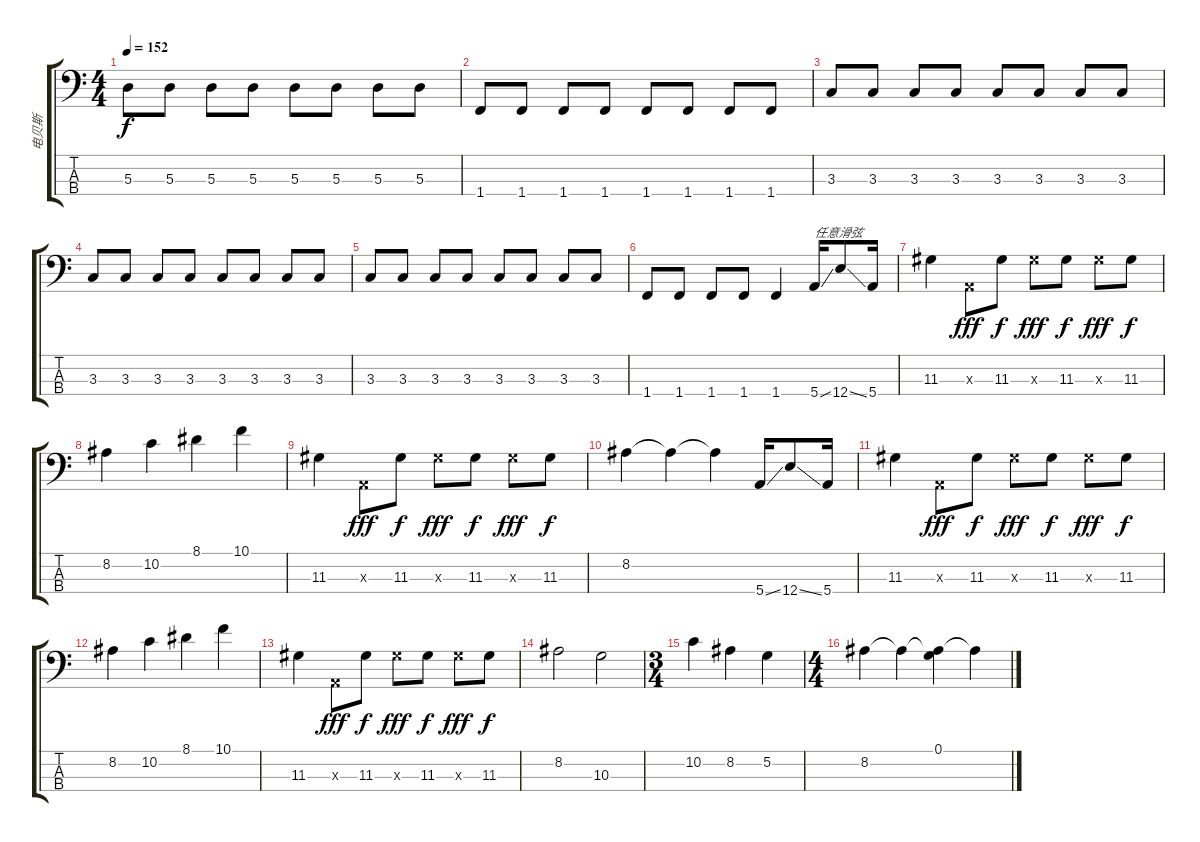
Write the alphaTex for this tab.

\track ("电贝斯" "电贝斯") {instrument electricbassfinger}
\staff {score tabs}
\tuning (G2 D2 A1 E1) {hide}
\ts (4 4)
\tempo 152
\clef f4
\ks c
5.3.8{dy f} 5.3.8 5.3.8 5.3.8 5.3.8 5.3.8 5.3.8 5.3.8 |
1.4.8 1.4.8 1.4.8 1.4.8 1.4.8 1.4.8 1.4.8 1.4.8 |
3.3.8 3.3.8 3.3.8 3.3.8 3.3.8 3.3.8 3.3.8 3.3.8 |
3.3.8 3.3.8 3.3.8 3.3.8 3.3.8 3.3.8 3.3.8 3.3.8 |
3.3.8 3.3.8 3.3.8 3.3.8 3.3.8 3.3.8 3.3.8 3.3.8 |
1.4.8 1.4.8 1.4.8 1.4.8 1.4.4 5.4{ss}.16{txt "任意滑弦"} 12.4{ss}.8 5.4.16 |
11.3.4 0.3{x}.8{dy fff} 11.3.8{dy f} 11.3{x}.8{dy fff} 11.3.8{dy f} 11.3{x}.8{dy fff} 11.3.8{dy f} |
8.2.4 10.2.4 8.1.4 10.1.4 |
11.3.4 0.3{x}.8{dy fff} 11.3.8{dy f} 11.3{x}.8{dy fff} 11.3.8{dy f} 11.3{x}.8{dy fff} 11.3.8{dy f} |
8.2.4 8.2{t}.4 8.2{t}.4 5.4{ss}.16 12.4{ss}.8 5.4.16 |
11.3.4 0.3{x}.8{dy fff} 11.3.8{dy f} 11.3{x}.8{dy fff} 11.3.8{dy f} 11.3{x}.8{dy fff} 11.3.8{dy f} |
8.2.4 10.2.4 8.1.4 10.1.4 |
11.3.4 0.3{x}.8{dy fff} 11.3.8{dy f} 11.3{x}.8{dy fff} 11.3.8{dy f} 11.3{x}.8{dy fff} 11.3.8{dy f} |
8.2.2 10.3.2 |
\ts (3 4)
10.2.4 8.2.4 5.2.4 |
\ts (4 4)
8.2.4 8.2{t}.4 (0.1 8.2{t}).4 8.2{t}.4
